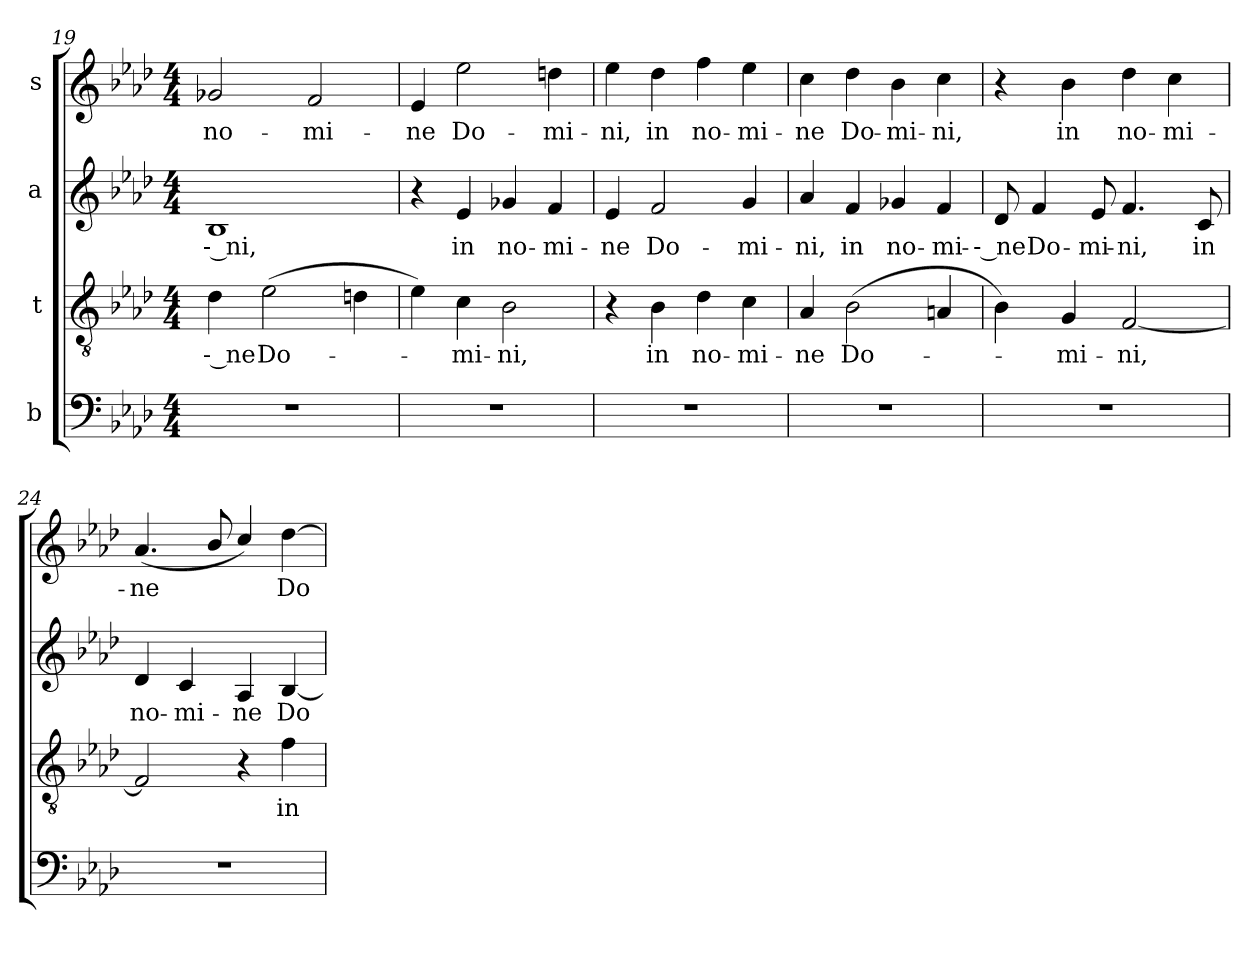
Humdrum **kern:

**kern	**kern	**text	**kern	**text	**kern	**text
*part4	*part3	*part3	*part2	*part2	*part1	*part1
*staff4	*staff3	*staff3	*staff2	*staff2	*staff1	*staff1
*I"b	*I"t	*	*I"a	*	*I"s	*
!!LO:PB:g=z
*clefF4	*clefGv2	*	*clefG2	*	*clefG2	*
*	*ITrd7c12	*	*	*	*	*
*k[b-e-a-d-]	*k[b-e-a-d-]	*	*k[b-e-a-d-]	*	*k[b-e-a-d-]	*
*f:	*f:	*	*f:	*	*f:	*
*M4/4	*M4/4	*	*M4/4	*	*M4/4	*
=19	=19	=19	=19	=19	=19	=19
!	!	!LO:LY:b:color=#000000	!	!	!	!
!	!	!	!	!LO:LY:b:color=#000000	!	!
!	!	!	!	!	!	!LO:LY:b:color=#000000
1r	4D-i\	-- ne	1B-i	-- ni,	2g-Xi/	no-
!	!	!LO:LY:b:color=#000000	!	!	!	!
.	(2E-i\	Do-	.	.	.	.
!	!	!	!	!	!	!LO:LY:b:color=#000000
.	.	.	.	.	2fi/	-mi-
.	4Dni\	.	.	.	.	.
=20	=20	=20	=20	=20	=20	=20
!	!	!	!	!	!	!LO:LY:b:color=#000000
1r	4E-i\)	.	4r	.	4e-i/	-ne
!	!	!LO:LY:b:color=#000000	!	!	!	!
!	!	!	!	!LO:LY:b:color=#000000	!	!
!	!	!	!	!	!	!LO:LY:b:color=#000000
.	4Ci\	-mi-	4e-i/	in	2ee-i\	Do-
!	!	!LO:LY:b:color=#000000	!	!	!	!
!	!	!	!	!LO:LY:b:color=#000000	!	!
.	2BB-i\	-ni,	4g-Xi/	no-	.	.
!	!	!	!	!LO:LY:b:color=#000000	!	!
!	!	!	!	!	!	!LO:LY:b:color=#000000
.	.	.	4fi/	-mi-	4ddni\	-mi-
=21	=21	=21	=21	=21	=21	=21
!	!	!	!	!LO:LY:b:color=#000000	!	!
!	!	!	!	!	!	!LO:LY:b:color=#000000
1r	4r	.	4e-i/	-ne	4ee-i\	-ni,
!	!	!LO:LY:b:color=#000000	!	!	!	!
!	!	!	!	!LO:LY:b:color=#000000	!	!
!	!	!	!	!	!	!LO:LY:b:color=#000000
.	4BB-i\	in	2fi/	Do-	4dd-i\	in
!	!	!LO:LY:b:color=#000000	!	!	!	!
!	!	!	!	!	!	!LO:LY:b:color=#000000
.	4D-i\	no-	.	.	4ffi\	no-
!	!	!LO:LY:b:color=#000000	!	!	!	!
!	!	!	!	!LO:LY:b:color=#000000	!	!
!	!	!	!	!	!	!LO:LY:b:color=#000000
.	4Ci\	-mi-	4gi/	-mi-	4ee-i\	-mi-
=22	=22	=22	=22	=22	=22	=22
!	!	!LO:LY:b:color=#000000	!	!	!	!
!	!	!	!	!LO:LY:b:color=#000000	!	!
!	!	!	!	!	!	!LO:LY:b:color=#000000
1r	4AA-i/	-ne	4a-i/	-ni,	4cci\	-ne
!	!	!LO:LY:b:color=#000000	!	!	!	!
!	!	!	!	!LO:LY:b:color=#000000	!	!
!	!	!	!	!	!	!LO:LY:b:color=#000000
.	(2BB-i\	Do-	4fi/	in	4dd-i\	Do-
!	!	!	!	!LO:LY:b:color=#000000	!	!
!	!	!	!	!	!	!LO:LY:b:color=#000000
.	.	.	4g-Xi/	no-	4b-i\	-mi-
!	!	!	!	!LO:LY:b:color=#000000	!	!
!	!	!	!	!	!	!LO:LY:b:color=#000000
.	4AAni/	.	4fi/	-mi-	4cci\	-ni,
!!LO:LB:g=z
=23	=23	=23	=23	=23	=23	=23
!	!	!	!	!LO:LY:b:color=#000000	!	!
1r	4BB-i\)	.	8d-i/	-- ne	4r	.
!	!	!	!	!LO:LY:b:color=#000000	!	!
.	.	.	4fi/	Do-	.	.
!	!	!LO:LY:b:color=#000000	!	!	!	!
!	!	!	!	!	!	!LO:LY:b:color=#000000
.	4GGi/	-mi-	.	.	4b-i\	in
!	!	!	!	!LO:LY:b:color=#000000	!	!
.	.	.	8e-i/	-mi-	.	.
!	!	!LO:LY:b:color=#000000	!	!	!	!
!	!	!	!	!LO:LY:b:color=#000000	!	!
!	!	!	!	!	!	!LO:LY:b:color=#000000
.	[2FFi/	-ni,	4.fi/	-ni,	4dd-i\	no-
!	!	!	!	!	!	!LO:LY:b:color=#000000
.	.	.	.	.	4cci\	-mi-
!	!	!	!	!LO:LY:b:color=#000000	!	!
.	.	.	8ci/	in	.	.
=24	=24	=24	=24	=24	=24	=24
!	!	!	!	!LO:LY:b:color=#000000	!	!
!	!	!	!	!	!	!LO:LY:b:color=#000000
1r	2FFi/]	.	4d-i/	no-	(4.a-i/	-ne
!	!	!	!	!LO:LY:b:color=#000000	!	!
.	.	.	4ci/	-mi-	.	.
.	.	.	.	.	8b-i/	.
!	!	!	!	!LO:LY:b:color=#000000	!	!
.	4r	.	4A-i/	-ne	4cci/)	.
!	!	!LO:LY:b:color=#000000	!	!	!	!
!	!	!	!	!LO:LY:b:color=#000000	!	!
!	!	!	!	!	!	!LO:LY:b:color=#000000
.	4Fi\	in	[4B-i/	Do-	[4dd-i\	Do-
=	=	=	=	=	=	=
*-	*-	*-	*-	*-	*-	*-
